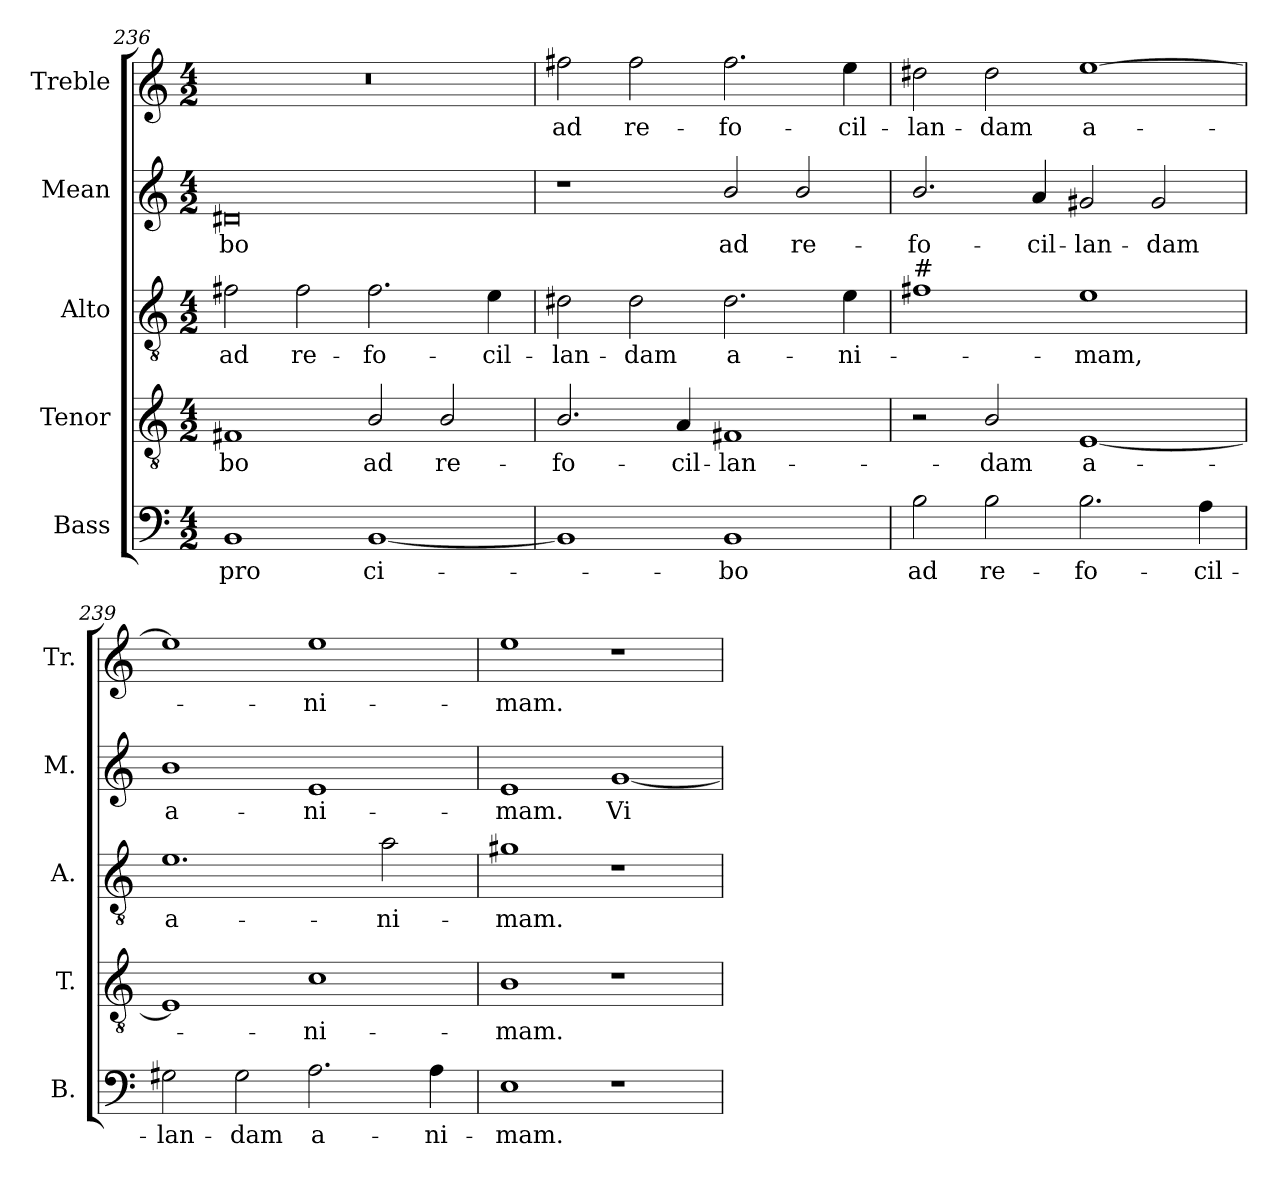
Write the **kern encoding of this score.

**kern	**text	**kern	**text	**kern	**text	**kern	**text	**kern	**text
*part5	*part5	*part4	*part4	*part3	*part3	*part2	*part2	*part1	*part1
*staff5	*staff5	*staff4	*staff4	*staff3	*staff3	*staff2	*staff2	*staff1	*staff1
*I"Bass	*	*I"Tenor	*	*I"Alto	*	*I"Mean	*	*I"Treble	*
*I'B.	*	*I'T.	*	*I'A.	*	*I'M.	*	*I'Tr.	*
!!LO:LB:g=z
*clefF4	*	*clefGv2	*	*clefGv2	*	*clefG2	*	*clefG2	*
*	*	*ITrd7c12	*	*ITrd7c12	*	*	*	*	*
*k[]	*	*k[]	*	*k[]	*	*k[]	*	*k[]	*
*C:	*	*C:	*	*C:	*	*C:	*	*C:	*
*M4/2	*	*M4/2	*	*M4/2	*	*M4/2	*	*M4/2	*
=236	=236	=236	=236	=236	=236	=236	=236	=236	=236
!	!LO:LY:b:color=#000000	!	!	!	!	!	!	!	!
!	!	!	!LO:LY:b:color=#000000	!	!	!	!	!	!
!	!	!	!	!	!LO:LY:b:color=#000000	!	!	!	!
!	!	!	!	!	!	!	!LO:LY:b:color=#000000	!LO:N:vis=1	!
1BBi	pro	1FF#Xi	-bo	2F#Xi\	ad	0d#Xi	-bo	0r	.
!	!	!	!	!	!LO:LY:b:color=#000000	!	!	!	!
.	.	.	.	2F#i\	re-	.	.	.	.
!	!LO:LY:b:color=#000000	!	!	!	!	!	!	!	!
!	!	!	!LO:LY:b:color=#000000	!	!	!	!	!	!
!	!	!	!	!	!LO:LY:b:color=#000000	!	!	!	!
[<1BBi	ci-	2BBi/	ad	2.F#i\	-fo-	.	.	.	.
!	!	!	!LO:LY:b:color=#000000	!	!	!	!	!	!
.	.	2BBi/	re-	.	.	.	.	.	.
!	!	!	!	!	!LO:LY:b:color=#000000	!	!	!	!
.	.	.	.	4Ei\	-cil-	.	.	.	.
=237	=237	=237	=237	=237	=237	=237	=237	=237	=237
!	!	!	!LO:LY:b:color=#000000	!	!	!	!	!	!
!	!	!	!	!	!LO:LY:b:color=#000000	!	!	!	!
!	!	!	!	!	!	!	!	!	!LO:LY:b:color=#000000
1BBi]	.	2.BBi/	-fo-	2D#Xi\	-lan-	1r	.	2ff#Xi\	ad
!	!	!	!	!	!LO:LY:b:color=#000000	!	!	!	!
!	!	!	!	!	!	!	!	!	!LO:LY:b:color=#000000
.	.	.	.	2D#i\	-dam	.	.	2ff#i\	re-
!	!	!	!LO:LY:b:color=#000000	!	!	!	!	!	!
.	.	4AAi/	-cil-	.	.	.	.	.	.
!	!LO:LY:b:color=#000000	!	!	!	!	!	!	!	!
!	!	!	!LO:LY:b:color=#000000	!	!	!	!	!	!
!	!	!	!	!	!LO:LY:b:color=#000000	!	!	!	!
!	!	!	!	!	!	!	!LO:LY:b:color=#000000	!	!
!	!	!	!	!	!	!	!	!	!LO:LY:b:color=#000000
1BBi	-bo	1FF#Xi	-lan-	2.D#i\	a-	2bi/	ad	2.ff#i\	-fo-
!	!	!	!	!	!	!	!LO:LY:b:color=#000000	!	!
.	.	.	.	.	.	2bi/	re-	.	.
!	!	!	!	!	!LO:LY:b:color=#000000	!	!	!	!
!	!	!	!	!	!	!	!	!	!LO:LY:b:color=#000000
.	.	.	.	4Ei\	-ni-	.	.	4eei\	-cil-
=238	=238	=238	=238	=238	=238	=238	=238	=238	=238
!	!LO:LY:b:color=#000000	!	!	!	!	!	!	!	!
!	!	!	!	!	!	!	!LO:LY:b:color=#000000	!	!
!	!	!	!	!LO:TX:a:t=#	!	!	!	!	!
!	!	!	!	!	!	!	!	!	!LO:LY:b:color=#000000
2Bi\	ad	2r	.	1F#i	.	2.bi/	-fo-	2dd#Xi\	-lan-
!	!LO:LY:b:color=#000000	!	!	!	!	!	!	!	!
!	!	!	!LO:LY:b:color=#000000	!	!	!	!	!	!
!	!	!	!	!	!	!	!	!	!LO:LY:b:color=#000000
2Bi\	re-	2BBi/	-dam	.	.	.	.	2dd#i\	-dam
!	!	!	!	!	!	!	!LO:LY:b:color=#000000	!	!
.	.	.	.	.	.	4ai/	-cil-	.	.
!	!LO:LY:b:color=#000000	!	!	!	!	!	!	!	!
!	!	!	!LO:LY:b:color=#000000	!	!	!	!	!	!
!	!	!	!	!	!LO:LY:b:color=#000000	!	!	!	!
!	!	!	!	!	!	!	!LO:LY:b:color=#000000	!	!
!	!	!	!	!	!	!	!	!	!LO:LY:b:color=#000000
2.Bi\	-fo-	[<1EEi	a-	1Ei	-mam,	2g#Xi/	-lan-	[>1eei	a-
!	!	!	!	!	!	!	!LO:LY:b:color=#000000	!	!
.	.	.	.	.	.	2g#i/	-dam	.	.
!	!LO:LY:b:color=#000000	!	!	!	!	!	!	!	!
4Ai\	-cil-	.	.	.	.	.	.	.	.
=239	=239	=239	=239	=239	=239	=239	=239	=239	=239
!	!LO:LY:b:color=#000000	!	!	!	!	!	!	!	!
!	!	!	!	!	!LO:LY:b:color=#000000	!	!	!	!
!	!	!	!	!	!	!	!LO:LY:b:color=#000000	!	!
2G#Xi\	-lan-	1EEi]	.	1.Ei	a-	1bi	a-	1eei]	.
!	!LO:LY:b:color=#000000	!	!	!	!	!	!	!	!
2G#i\	-dam	.	.	.	.	.	.	.	.
!	!LO:LY:b:color=#000000	!	!	!	!	!	!	!	!
!	!	!	!LO:LY:b:color=#000000	!	!	!	!	!	!
!	!	!	!	!	!	!	!LO:LY:b:color=#000000	!	!
!	!	!	!	!	!	!	!	!	!LO:LY:b:color=#000000
2.Ai\	a-	1Ci	-ni-	.	.	1ei	-ni-	1eei	-ni-
!	!	!	!	!	!LO:LY:b:color=#000000	!	!	!	!
.	.	.	.	2Ai\	-ni-	.	.	.	.
!	!LO:LY:b:color=#000000	!	!	!	!	!	!	!	!
4Ai\	-ni-	.	.	.	.	.	.	.	.
=240	=240	=240	=240	=240	=240	=240	=240	=240	=240
!	!LO:LY:b:color=#000000	!	!	!	!	!	!	!	!
!	!	!	!LO:LY:b:color=#000000	!	!	!	!	!	!
!	!	!	!	!	!LO:LY:b:color=#000000	!	!	!	!
!	!	!	!	!	!	!	!LO:LY:b:color=#000000	!	!
!	!	!	!	!	!	!	!	!	!LO:LY:b:color=#000000
1Ei	-mam.	1BBi	-mam.	1G#Xi	-mam.	1ei	-mam.	1eei	-mam.
!	!	!	!	!	!	!	!LO:LY:b:color=#000000	!	!
1r	.	1r	.	1r	.	[<1gi	Vi-	1r	.
=	=	=	=	=	=	=	=	=	=
*-	*-	*-	*-	*-	*-	*-	*-	*-	*-
